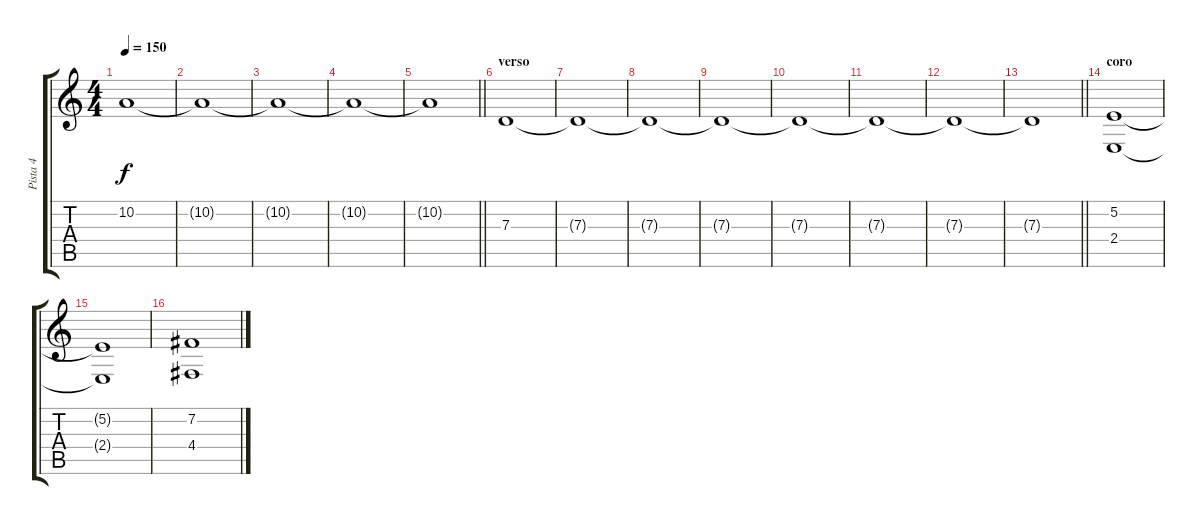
\track ("Pista 4" "Pista 4") {instrument pad4choir}
\staff {score tabs}
\tuning (E4 B3 G3 D3 A2 E2) {hide}
\ts (4 4)
\tempo 150
\clef g2
\ks c
10.2{t}.1{dy f} |
10.2{t}.1 |
10.2{t}.1 |
10.2{t}.1 |
\barLineRight lightlight
10.2{t}.1 |
\section ("" "verso")
7.3.1 |
7.3{t}.1 |
7.3{t}.1 |
7.3{t}.1 |
7.3{t}.1 |
7.3{t}.1 |
7.3{t}.1 |
\barLineRight lightlight
7.3{t}.1 |
\section ("" "coro")
(5.2 2.4).1 |
(5.2{t} 2.4{t}).1 |
(7.2 4.4).1
